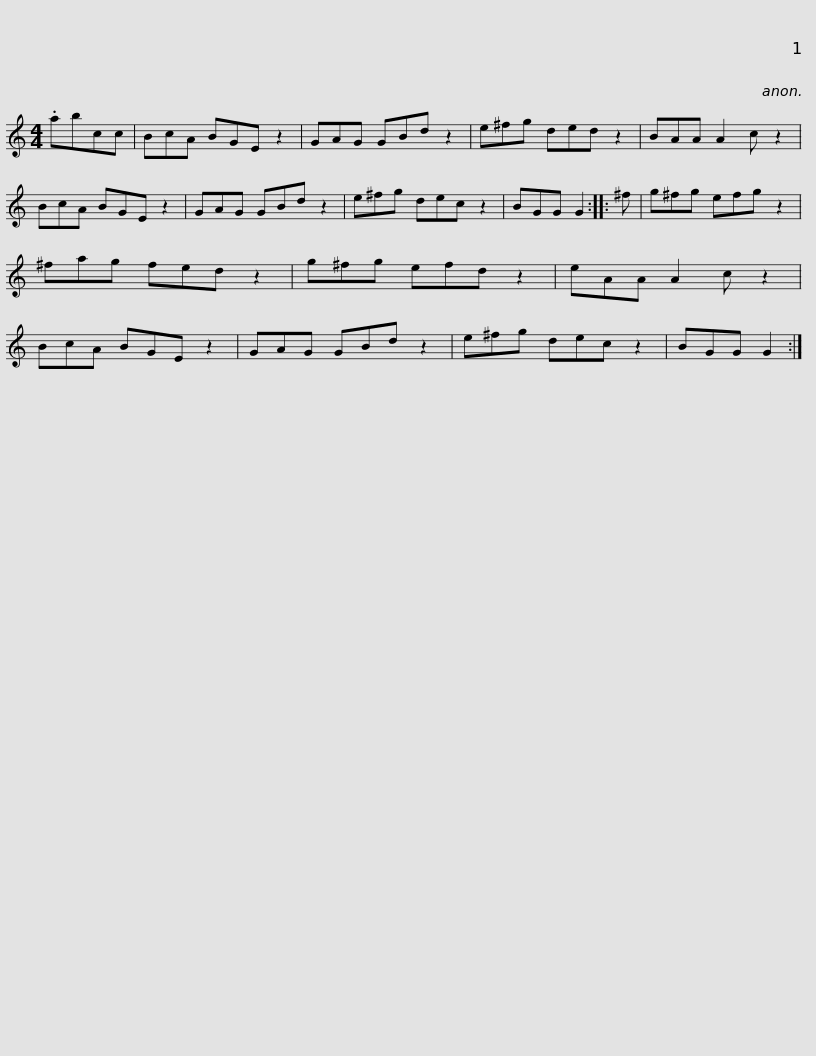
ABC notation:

X:1
L:1/8
M:4/4
I:linebreak $
K:C
V:1 treble
V:1
 .abcc | BcA BGE z2 | GAG GBd z2 | e^fg ded z2 | BAA A2 c z2 | %5
 BcA BGE z2 | GAG GBd z2 |$ e^fg dec z2 | BGG G2 :: ^f | %10
 g^fg efg z2 | ^fag fed z2 | g^fg efd z2 | eAA A2 c z2 |$ BcA BGE z2 | %15
 GAG GBd z2 | e^fg dec z2 | BGG G2 :| %18
